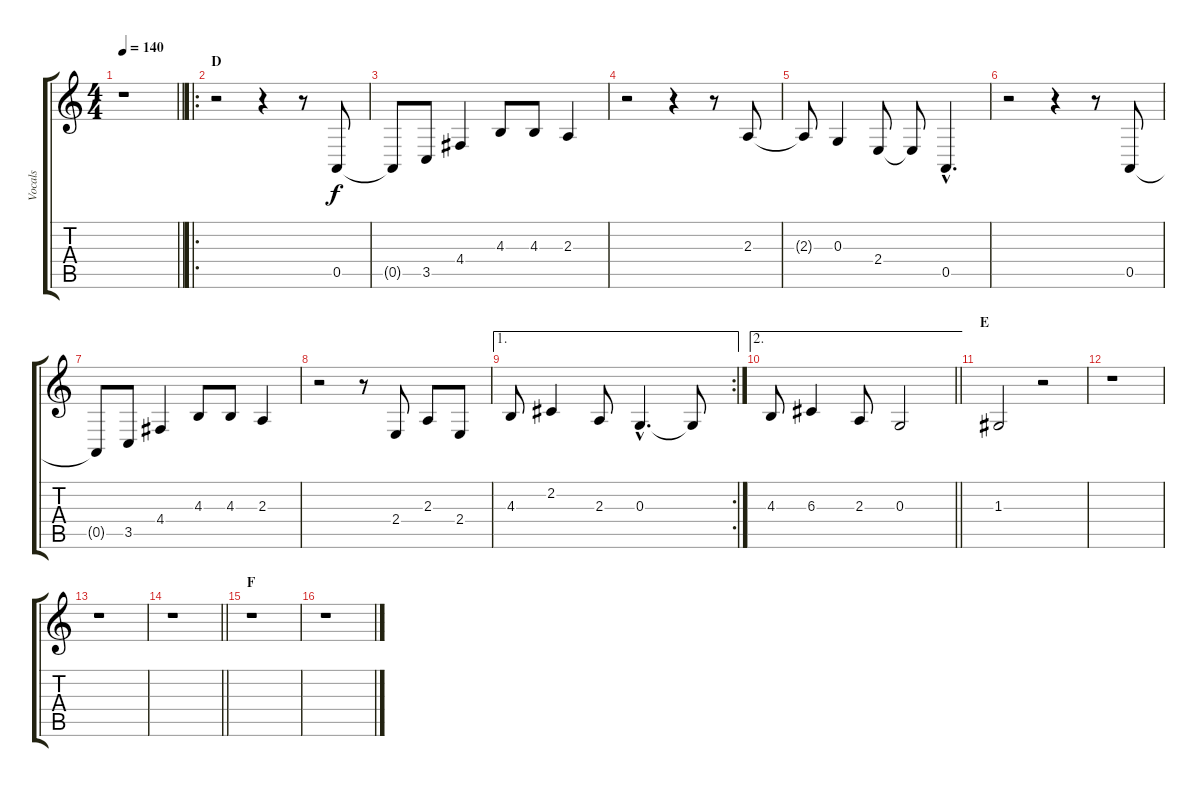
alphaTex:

\track ("Vocals" "Vocals") {instrument baritonesax}
\staff {score tabs}
\tuning (E4 B3 G3 D3 A2 E2) {hide}
\ts (4 4)
\tempo 140
\clef g2
\barLineRight lightlight
\ks c
r.1{dy f} |
\ro
\section ("" "D")
r.2 r.4 r.8 0.5.8 |
0.5{t}.8 3.5.8 4.4.4 4.3.8 4.3.8 2.3.4 |
r.2 r.4 r.8 2.3.8 |
2.3{t}.8 0.3.4 2.4.8 2.4{t}.8 0.5{hac}.4{d} |
r.2 r.4 r.8 0.5.8 |
0.5{t}.8 3.5.8 4.4.4 4.3.8 4.3.8 2.3.4 |
r.2 r.8 2.4.8 2.3.8 2.4.8 |
\ae 1
\rc 2
4.3.8 2.2.4 2.3.8 0.3{hac}.4{d} 0.3{t}.8 |
\ae 2
\barLineRight lightlight
4.3.8 6.3.4 2.3.8 0.3.2 |
\section ("" "E")
1.3.2 r.2 |
r.1 |
r.1 |
\barLineRight lightlight
r.1 |
\section ("" "F")
r.1 |
r.1
